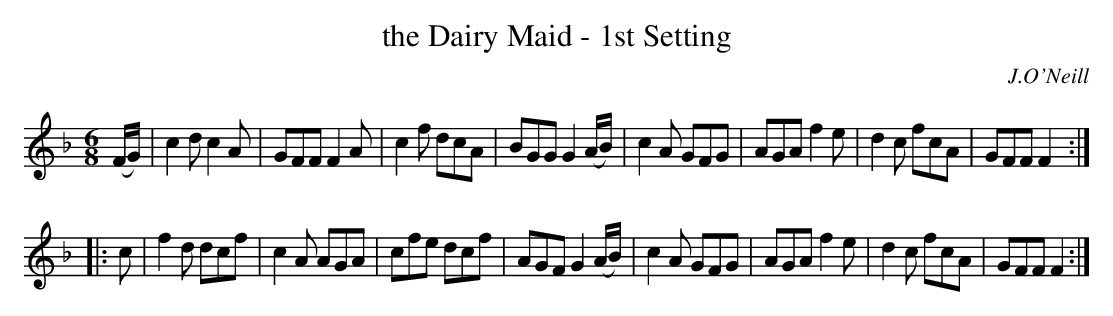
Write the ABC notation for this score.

X:1
T: the Dairy Maid - 1st Setting
O: J.O'Neill
M: 6/8
L: 1/8
K: F
(F/G/) |\
c2d c2A | GFF F2A | c2f dcA | BGG G2(A/B/) |\
c2A GFG | AGA f2e | d2c fcA | GFF F2 :|
|: c |\
f2d dcf | c2A AGA | cfe dcf | AGF G2(A/B/) |\
c2A GFG | AGA f2e | d2c fcA | GFF F2 :|
